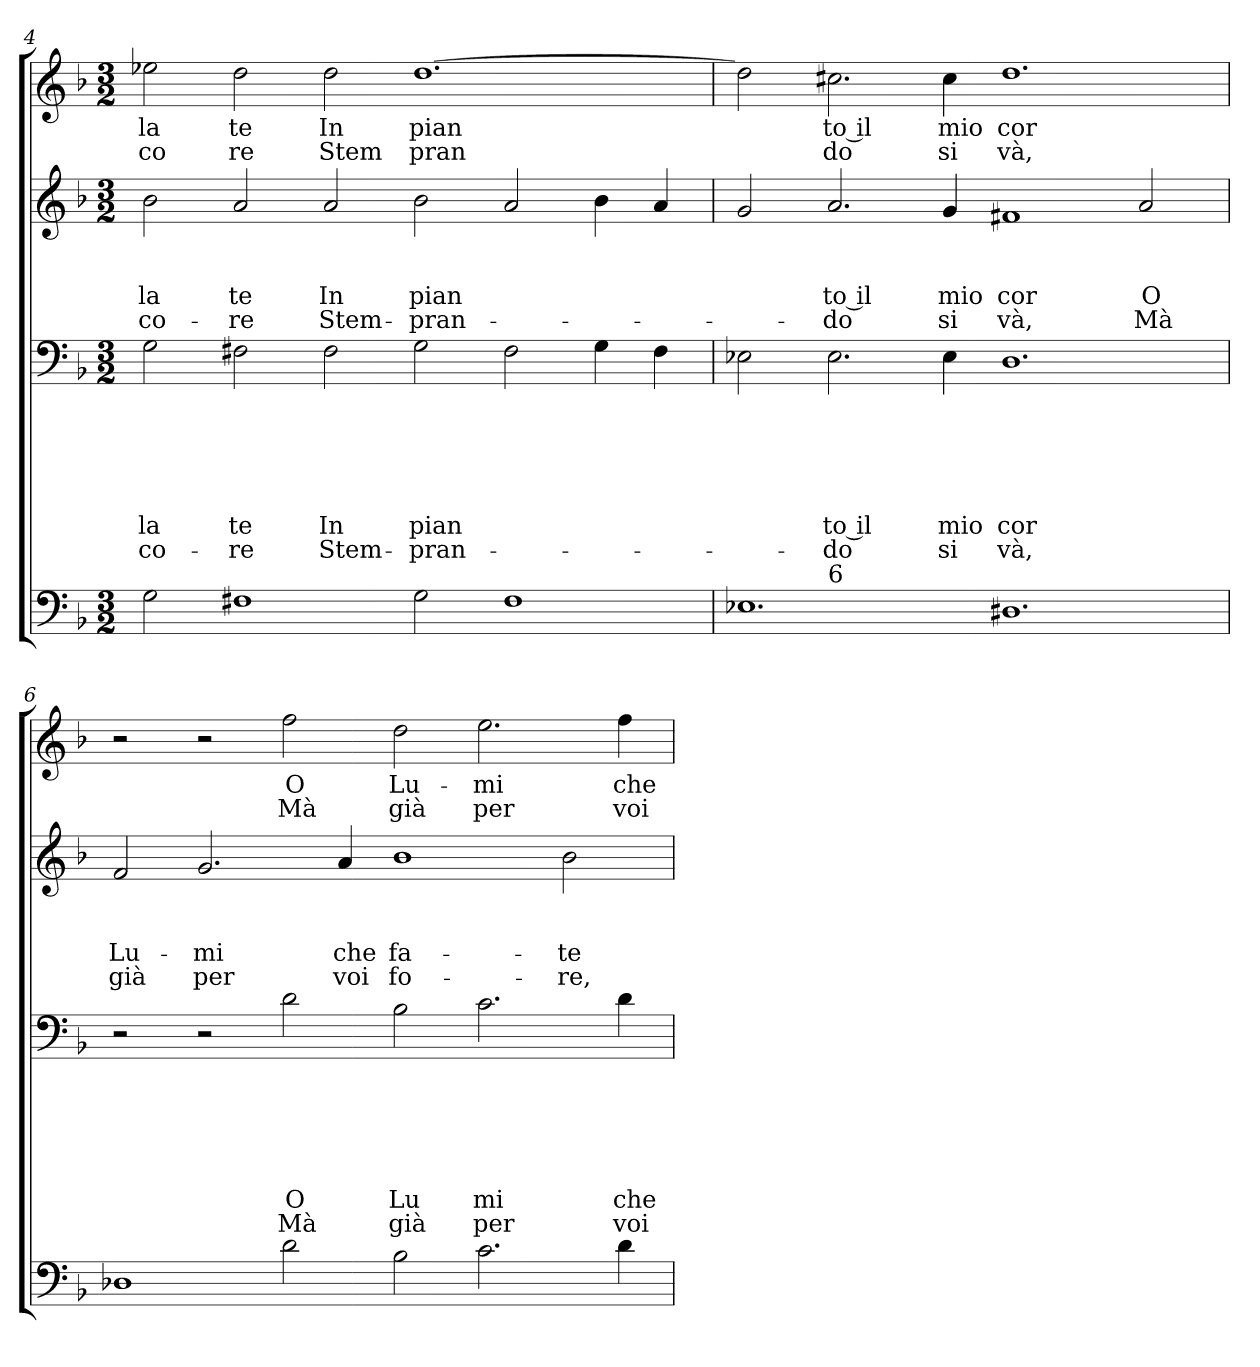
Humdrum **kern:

**kern	**kern	**text	**text	**text	**text	**text	**text	**text	**kern	**text	**text	**text	**text	**kern	**text	**text
*part4	*part3	*part3	*part3	*part3	*part3	*part3	*part3	*part3	*part2	*part2	*part2	*part2	*part2	*part1	*part1	*part1
*staff4	*staff3	*staff3	*staff3	*staff3	*staff3	*staff3	*staff3	*staff3	*staff2	*staff2	*staff2	*staff2	*staff2	*staff1	*staff1	*staff1
*clefF4	*clefF4	*	*	*	*	*	*	*	*clefG2	*	*	*	*	*clefG2	*	*
*k[b-]	*k[b-]	*	*	*	*	*	*	*	*k[b-]	*	*	*	*	*k[b-]	*	*
*F:	*F:	*	*	*	*	*	*	*	*F:	*	*	*	*	*F:	*	*
*M3/2	*M3/2	*	*	*	*	*	*	*	*M3/2	*	*	*	*	*M3/2	*	*
=4	=4	=4	=4	=4	=4	=4	=4	=4	=4	=4	=4	=4	=4	=4	=4	=4
!	!	!	!	!	!	!	!LO:LY:b	!LO:LY:b	!	!	!	!LO:LY:b	!LO:LY:b	!	!LO:LY:b	!LO:LY:b
2G\	2G\	.	.	.	.	.	la	co-	2b-\	.	.	la	co-	2ee-X\	la	co
!	!	!	!	!	!	!	!LO:LY:b	!LO:LY:b	!	!	!	!LO:LY:b	!LO:LY:b	!	!LO:LY:b	!LO:LY:b
1F#X	2F#X\	.	.	.	.	.	te	-re	2a/	.	.	te	-re	2dd\	te	re
!	!	!	!	!	!	!	!LO:LY:b	!LO:LY:b	!	!	!	!LO:LY:b	!LO:LY:b	!	!LO:LY:b	!LO:LY:b
.	2F#\	.	.	.	.	.	In	Stem-	2a/	.	.	In	Stem-	2dd\	In	Stem
!	!	!	!	!	!	!	!LO:LY:b	!LO:LY:b	!	!	!	!LO:LY:b	!LO:LY:b	!	!LO:LY:b	!LO:LY:b
2G>\	2G\	.	.	.	.	.	pian	-pran-	2b-\	.	.	pian	-pran-	[>1.dd	pian	pran
1F#>	2F#\	.	.	.	.	.	.	.	2a/	.	.	.	.	.	.	.
.	4G\	.	.	.	.	.	.	.	4b-\	.	.	.	.	.	.	.
.	4F#\	.	.	.	.	.	.	.	4a/	.	.	.	.	.	.	.
=5	=5	=5	=5	=5	=5	=5	=5	=5	=5	=5	=5	=5	=5	=5	=5	=5
*^	*	*	*	*	*	*	*	*	*	*	*	*	*	*	*	*
1.E-X	2ryy	2E-X\	.	.	.	.	.	.	.	2g/	.	.	.	.	2dd\]	.	.
!	!LO:TX:a:t=6	!	!	!	!	!	!	!	!	!	!	!	!	!	!	!	!
!	!	!	!	!	!	!	!	!LO:LY:b:rj	!LO:LY:b:rj	!	!	!	!LO:LY:b:rj	!LO:LY:b:rj	!	!LO:LY:b:rj	!LO:LY:b:rj
.	1ryy	2.E-\	.	.	.	.	.	to il	-do	2.a/	.	.	to il	-do	2.cc#X\	to il	do
!	!	!	!	!	!	!	!	!LO:LY:b	!LO:LY:b	!	!	!	!LO:LY:b	!LO:LY:b	!	!LO:LY:b	!LO:LY:b
.	.	4E-\	.	.	.	.	.	mio	si	4g/	.	.	mio	si	4cc#\	mio	si
!	!	!	!	!	!	!	!	!LO:LY:b	!LO:LY:b	!	!	!	!LO:LY:b	!LO:LY:b	!	!LO:LY:b	!LO:LY:b
1.D#	1.ryy	1.D	.	.	.	.	.	cor	và,	1f#X	.	.	cor	và,	1.dd	cor	và,
!	!	!	!	!	!	!	!	!	!	!	!	!	!LO:LY:b	!LO:LY:b	!	!	!
.	.	.	.	.	.	.	.	.	.	2a/	.	.	O	Mà	.	.	.
!!LO:PB:g=z
=6	=6	=6	=6	=6	=6	=6	=6	=6	=6	=6	=6	=6	=6	=6	=6	=6	=6
!	!	!	!	!	!	!	!	!	!	!	!	!	!LO:LY:b	!LO:LY:b	!	!	!
*v	*v	*	*	*	*	*	*	*	*	*	*	*	*	*	*	*	*
1D-	2r	.	.	.	.	.	.	.	2f/	.	.	Lu-	già	2r	.	.
!	!	!	!	!	!	!	!	!	!	!	!	!LO:LY:b	!LO:LY:b	!	!	!
.	2r	.	.	.	.	.	.	.	2.g/	.	.	-mi	per	2r	.	.
!	!	!	!	!	!	!	!LO:LY:b	!LO:LY:b	!	!	!	!	!	!	!LO:LY:b	!LO:LY:b
2d\	2d\	.	.	.	.	.	O	Mà	.	.	.	.	.	2ff\	O	Mà
!	!	!	!	!	!	!	!	!	!	!	!	!LO:LY:b	!LO:LY:b	!	!	!
.	.	.	.	.	.	.	.	.	4a/	.	.	che	voi	.	.	.
!	!	!	!	!	!	!	!LO:LY:b	!LO:LY:b	!	!	!	!LO:LY:b	!LO:LY:b	!	!LO:LY:b	!LO:LY:b
2B-\	2B-\	.	.	.	.	.	Lu	già	1b-	.	.	fa-	fo-	2dd\	Lu-	già
!	!	!	!	!	!	!	!LO:LY:b	!LO:LY:b	!	!	!	!	!	!	!LO:LY:b	!LO:LY:b
2.c\	2.c\	.	.	.	.	.	mi	per	.	.	.	.	.	2.ee\	-mi	per
!	!	!	!	!	!	!	!	!	!	!	!	!LO:LY:b	!LO:LY:b	!	!	!
.	.	.	.	.	.	.	.	.	2b-\	.	.	-te	-re,	.	.	.
!	!	!	!	!	!	!	!LO:LY:b	!LO:LY:b	!	!	!	!	!	!	!LO:LY:b	!LO:LY:b
4d\	4d\	.	.	.	.	.	che	voi	.	.	.	.	.	4ff\	che	voi
=	=	=	=	=	=	=	=	=	=	=	=	=	=	=	=	=
*-	*-	*-	*-	*-	*-	*-	*-	*-	*-	*-	*-	*-	*-	*-	*-	*-
